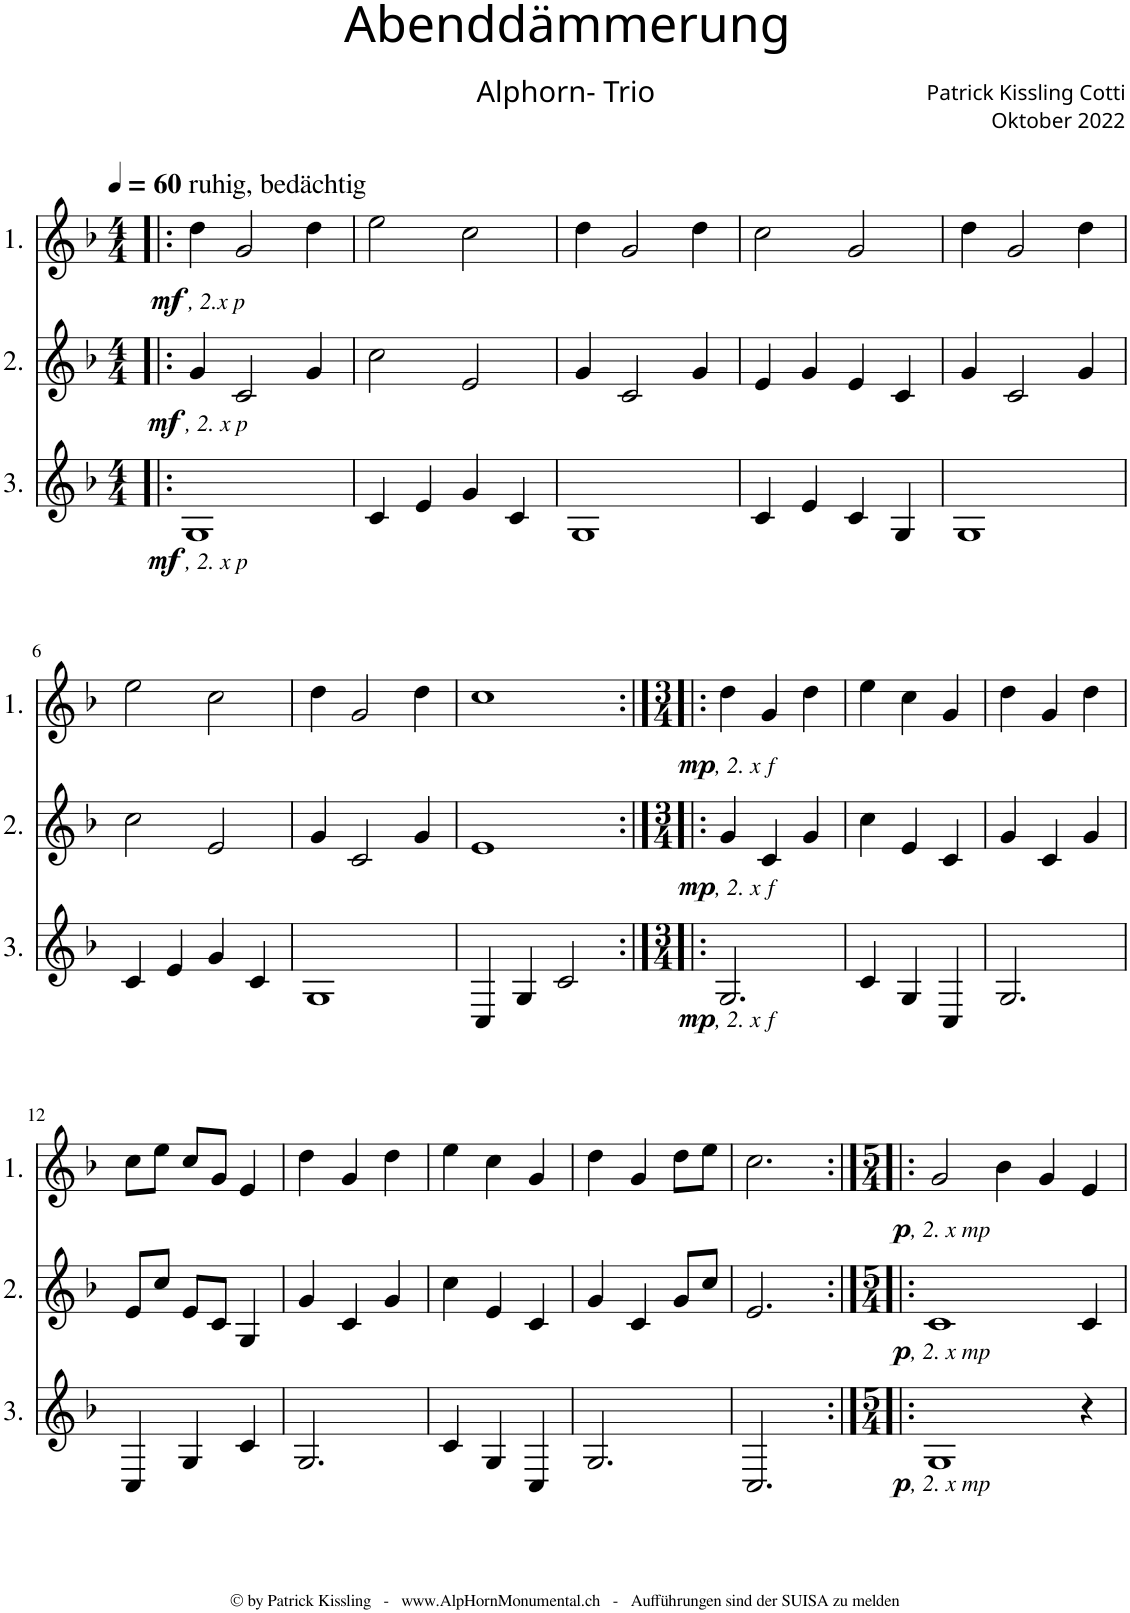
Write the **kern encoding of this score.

**kern	**dynam	**kern	**dynam	**kern	**dynam
*part3	*part3	*part2	*part2	*part1	*part1
*staff3	*staff3	*staff2	*staff2	*staff1	*staff1
*I"3.	*	*I"2.	*	*I"1.	*
*clefG2	*	*clefG2	*	*clefG2	*
*Trd4c7	*	*Trd4c7	*	*Trd4c7	*
*k[b-]	*	*k[b-]	*	*k[b-]	*
*M4/4	*	*M4/4	*	*M4/4	*
*MM60	*	*MM60	*	*MM60	*
=1!|:	=1!|:	=1!|:	=1!|:	=1!|:	=1!|:
!	!	!	!	!LO:TX:a:t=ruhig, bedächtig	!
!	!LO:DY:b	!	!	!	!
!	!LO:DY:n=1:b	!	!LO:DY:b	!	!
!	!	!	!LO:DY:n=1:b	!	!LO:DY:b
!	!	!	!	!	!LO:DY:n=1:b
1G	mf other-dynamics	4g/	mf other-dynamics	4dd\	mf other-dynamics
.	.	2c/	.	2g/	.
.	.	4g/	.	4dd\	.
=2	=2	=2	=2	=2	=2
4c/	.	2cc\	.	2ee\	.
4e/	.	.	.	.	.
4g/	.	2e/	.	2cc\	.
4c/	.	.	.	.	.
=3	=3	=3	=3	=3	=3
1G	.	4g/	.	4dd\	.
.	.	2c/	.	2g/	.
.	.	4g/	.	4dd\	.
=4	=4	=4	=4	=4	=4
4c/	.	4e/	.	2cc\	.
4e/	.	4g/	.	.	.
4c/	.	4e/	.	2g/	.
4G/	.	4c/	.	.	.
=5	=5	=5	=5	=5	=5
1G	.	4g/	.	4dd\	.
.	.	2c/	.	2g/	.
.	.	4g/	.	4dd\	.
!!LO:LB:g=z
=6	=6	=6	=6	=6	=6
4c/	.	2cc\	.	2ee\	.
4e/	.	.	.	.	.
4g/	.	2e/	.	2cc\	.
4c/	.	.	.	.	.
=7	=7	=7	=7	=7	=7
1G	.	4g/	.	4dd\	.
.	.	2c/	.	2g/	.
.	.	4g/	.	4dd\	.
=8	=8	=8	=8	=8	=8
4C/	.	1e	.	1cc	.
4G/	.	.	.	.	.
2c/	.	.	.	.	.
=9:|!|:	=9:|!|:	=9:|!|:	=9:|!|:	=9:|!|:	=9:|!|:
*M3/4	*	*M3/4	*	*M3/4	*
!	!LO:DY:b	!	!	!	!
!	!LO:DY:n=1:b	!	!LO:DY:b	!	!
!	!	!	!LO:DY:n=1:b	!	!LO:DY:b
!	!	!	!	!	!LO:DY:n=1:b
2.G/	mp other-dynamics	4g/	mp other-dynamics	4dd\	mp other-dynamics
.	.	4c/	.	4g/	.
.	.	4g/	.	4dd\	.
=10	=10	=10	=10	=10	=10
4c/	.	4cc\	.	4ee\	.
4G/	.	4e/	.	4cc\	.
4C/	.	4c/	.	4g/	.
=11	=11	=11	=11	=11	=11
2.G/	.	4g/	.	4dd\	.
.	.	4c/	.	4g/	.
.	.	4g/	.	4dd\	.
!!LO:LB:g=z
=12	=12	=12	=12	=12	=12
4C/	.	8e/L	.	8cc\L	.
.	.	8cc/J	.	8ee\J	.
4G/	.	8e/L	.	8cc/L	.
.	.	8c/J	.	8g/J	.
4c/	.	4G/	.	4e/	.
=13	=13	=13	=13	=13	=13
2.G/	.	4g/	.	4dd\	.
.	.	4c/	.	4g/	.
.	.	4g/	.	4dd\	.
=14	=14	=14	=14	=14	=14
4c/	.	4cc\	.	4ee\	.
4G/	.	4e/	.	4cc\	.
4C/	.	4c/	.	4g/	.
=15	=15	=15	=15	=15	=15
2.G/	.	4g/	.	4dd\	.
.	.	4c/	.	4g/	.
.	.	8g/L	.	8dd\L	.
.	.	8cc/J	.	8ee\J	.
=16	=16	=16	=16	=16	=16
2.C/	.	2.e/	.	2.cc\	.
=17:|!|:	=17:|!|:	=17:|!|:	=17:|!|:	=17:|!|:	=17:|!|:
*M5/4	*	*M5/4	*	*M5/4	*
!	!LO:DY:b	!	!	!	!
!	!LO:DY:n=1:b	!	!LO:DY:b	!	!
!	!	!	!LO:DY:n=1:b	!	!LO:DY:b
!	!	!	!	!	!LO:DY:n=1:b
1G	p other-dynamics	1c	p other-dynamics	2g/	p other-dynamics
.	.	.	.	4b-\	.
.	.	.	.	4g/	.
4r	.	4c/	.	4e/	.
=	=	=	=	=	=
*-	*-	*-	*-	*-	*-
